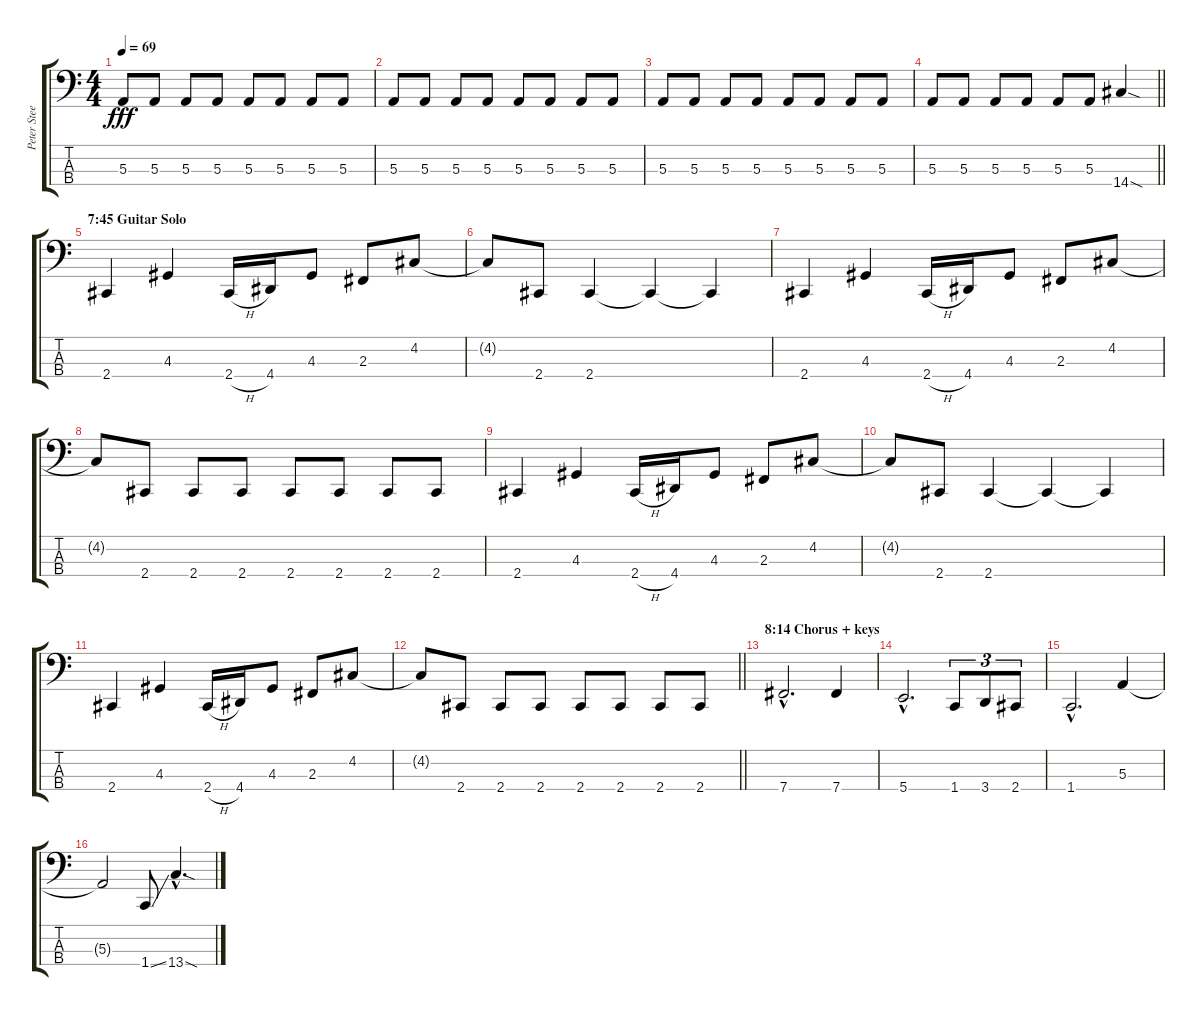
\track ("Peter Steele R.I.P. (Bass Guitar)" "Peter Stee") {instrument electricbasspick}
\staff {score tabs}
\tuning (D2 A1 E1 B0) {hide}
\ts (4 4)
\tempo 69
\clef f4
\ks c
5.3{t}.8{dy fff} 5.3.8 5.3.8 5.3.8 5.3.8 5.3.8 5.3.8 5.3.8 |
5.3.8 5.3.8 5.3.8 5.3.8 5.3.8 5.3.8 5.3.8 5.3.8 |
5.3.8 5.3.8 5.3.8 5.3.8 5.3.8 5.3.8 5.3.8 5.3.8 |
\barLineRight lightlight
5.3.8 5.3.8 5.3.8 5.3.8 5.3.8 5.3.8 14.4{sod}.4 |
\section ("" "7:45 Guitar Solo")
2.4.4 4.3.4 2.4{h}.16 4.4.16 4.3.8 2.3.8 4.2.8 |
4.2{t}.8 2.4.8 2.4.4 2.4{t}.4 2.4{t}.4 |
2.4.4 4.3.4 2.4{h}.16 4.4.16 4.3.8 2.3.8 4.2.8 |
4.2{t}.8 2.4.8 2.4.8 2.4.8 2.4.8 2.4.8 2.4.8 2.4.8 |
2.4.4 4.3.4 2.4{h}.16 4.4.16 4.3.8 2.3.8 4.2.8 |
4.2{t}.8 2.4.8 2.4.4 2.4{t}.4 2.4{t}.4 |
2.4.4 4.3.4 2.4{h}.16 4.4.16 4.3.8 2.3.8 4.2.8 |
\barLineRight lightlight
4.2{t}.8 2.4.8 2.4.8 2.4.8 2.4.8 2.4.8 2.4.8 2.4.8 |
\section ("" "8:14 Chorus + keys")
7.4{hac}.2{d} 7.4.4 |
5.4{hac}.2{d} 1.4.8{tu (3 2)} 3.4.8{tu (3 2)} 2.4.8{tu (3 2)} |
1.4{hac}.2{d} 5.3.4 |
5.3{t}.2 1.4{ss}.8 13.4{sod hac}.4{d}
